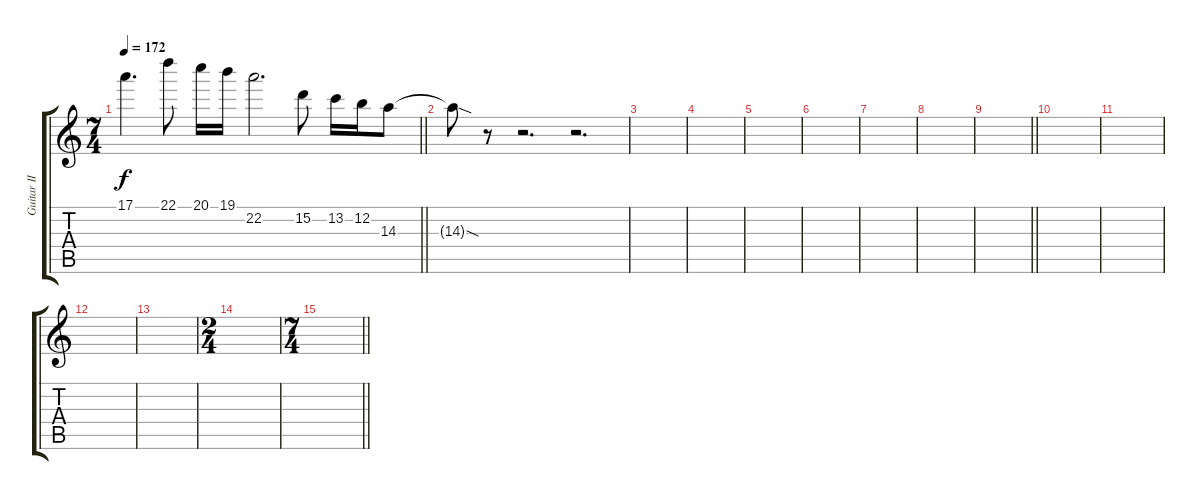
\track ("Guitar II (Delay)" "Guitar II ") {instrument overdrivenguitar}
\staff {score tabs}
\tuning (E4 B3 G3 D3 A2 E2) {hide}
\ts (7 4)
\tempo 172
\clef g2
\barLineRight lightlight
\ks c
17.1{t}.4{d dy f} 22.1.8 20.1.16 19.1.16 22.2.2{d} 15.2.8 13.2.16 12.2.16 14.3.8 |
14.3{sod t}.8 r.8 r.2{d} r.2{d} |
|
|
|
|
|
|
\barLineRight lightlight
|
|
|
|
|
\ts (2 4)
|
\ts (7 4)
\barLineRight lightlight
